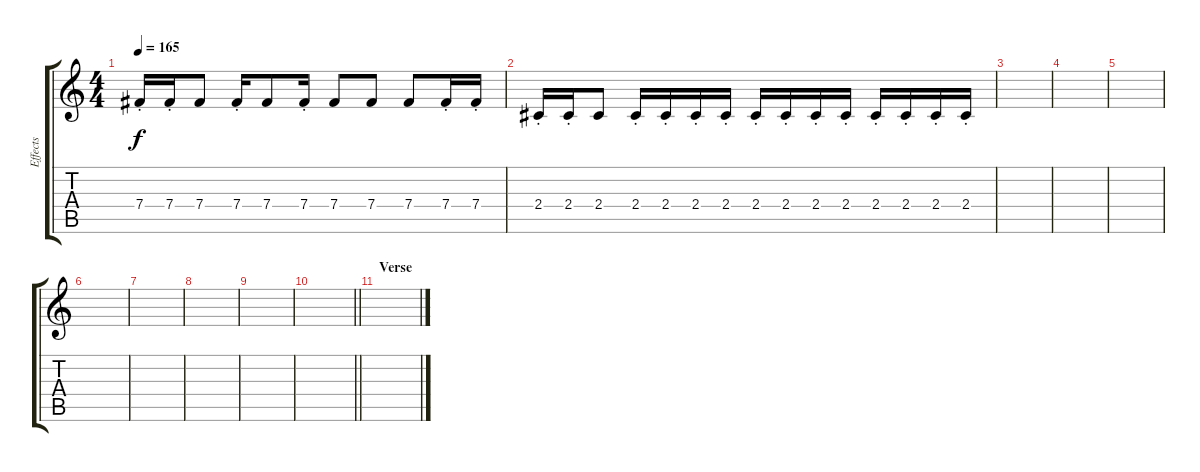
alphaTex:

\track ("Effects" "Effects") {instrument electricbasspick}
\staff {score tabs}
\tuning (Db4 Ab3 E3 B2 Gb2 B1) {hide}
\ts (4 4)
\tempo 165
\clef g2
\ks c
7.4{st}.16{dy f} 7.4{st}.16 7.4.8 7.4{st}.16 7.4.8 7.4{st}.16 7.4.8 7.4.8 7.4.8 7.4{st}.16 7.4{st}.16 |
2.4{st}.16 2.4{st}.16 2.4.8 2.4{st}.16 2.4{st}.16 2.4{st}.16 2.4{st}.16 2.4{st}.16 2.4{st}.16 2.4{st}.16 2.4{st}.16 2.4{st}.16 2.4{st}.16 2.4{st}.16 2.4{st}.16 |
|
|
|
|
|
|
|
\barLineRight lightlight
|
\section ("" "Verse")
